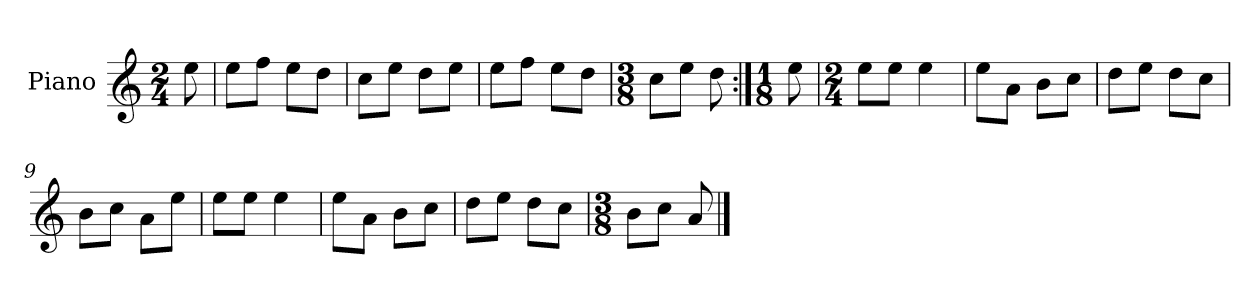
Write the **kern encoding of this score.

**kern
*part1
*staff1
*I"Piano
*I'Pno.
*clefG2
*k[]
*M2/4
=
8ee\
=1
8ee\L
8ff\J
8ee\L
8dd\J
=2
8cc\L
8ee\J
8dd\L
8ee\J
=3
8ee\L
8ff\J
8ee\L
8dd\J
=4
*M3/8
8cc\L
8ee\J
8dd\
=5:|!
*M1/8
8ee\
=6
*M2/4
8ee\L
8ee\J
4ee\
=7
8ee\L
8a\J
8b\L
8cc\J
=8
8dd\L
8ee\J
8dd\L
8cc\J
=9
8b\L
8cc\J
8a\L
8ee\J
!!LO:LB:g=z
=10
8ee\L
8ee\J
4ee\
=11
8ee\L
8a\J
8b\L
8cc\J
=12
8dd\L
8ee\J
8dd\L
8cc\J
=13
*M3/8
8b\L
8cc\J
8a/
==
*-
